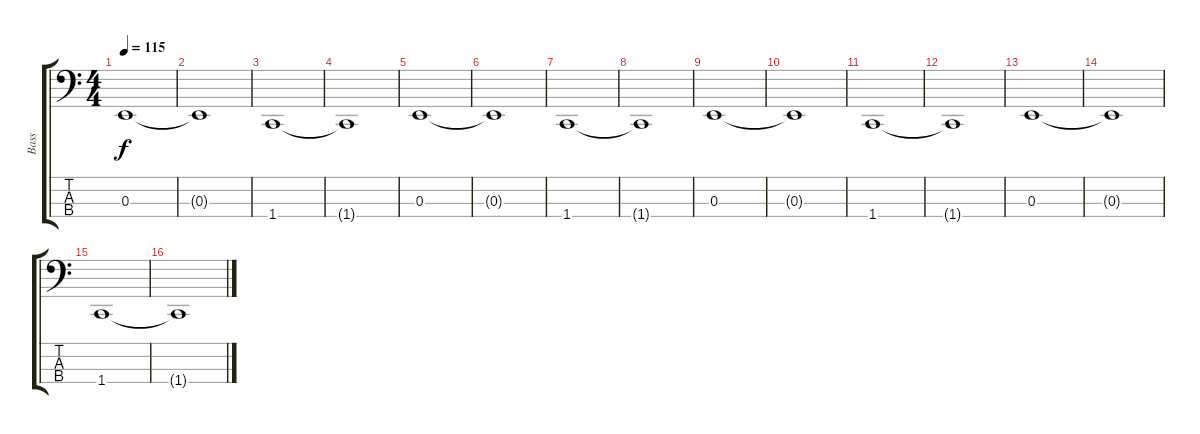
\track ("Bass" "Bass") {instrument electricbassfinger}
\staff {score tabs}
\tuning (D2 A1 E1 B0) {hide}
\ts (4 4)
\tempo 115
\clef f4
\ks c
0.3.1{dy f instrument electricbassfinger} |
0.3{t}.1 |
1.4.1 |
1.4{t}.1 |
0.3.1 |
0.3{t}.1 |
1.4.1 |
1.4{t}.1 |
0.3.1 |
0.3{t}.1 |
1.4.1 |
1.4{t}.1 |
0.3.1 |
0.3{t}.1 |
1.4.1 |
1.4{t}.1
